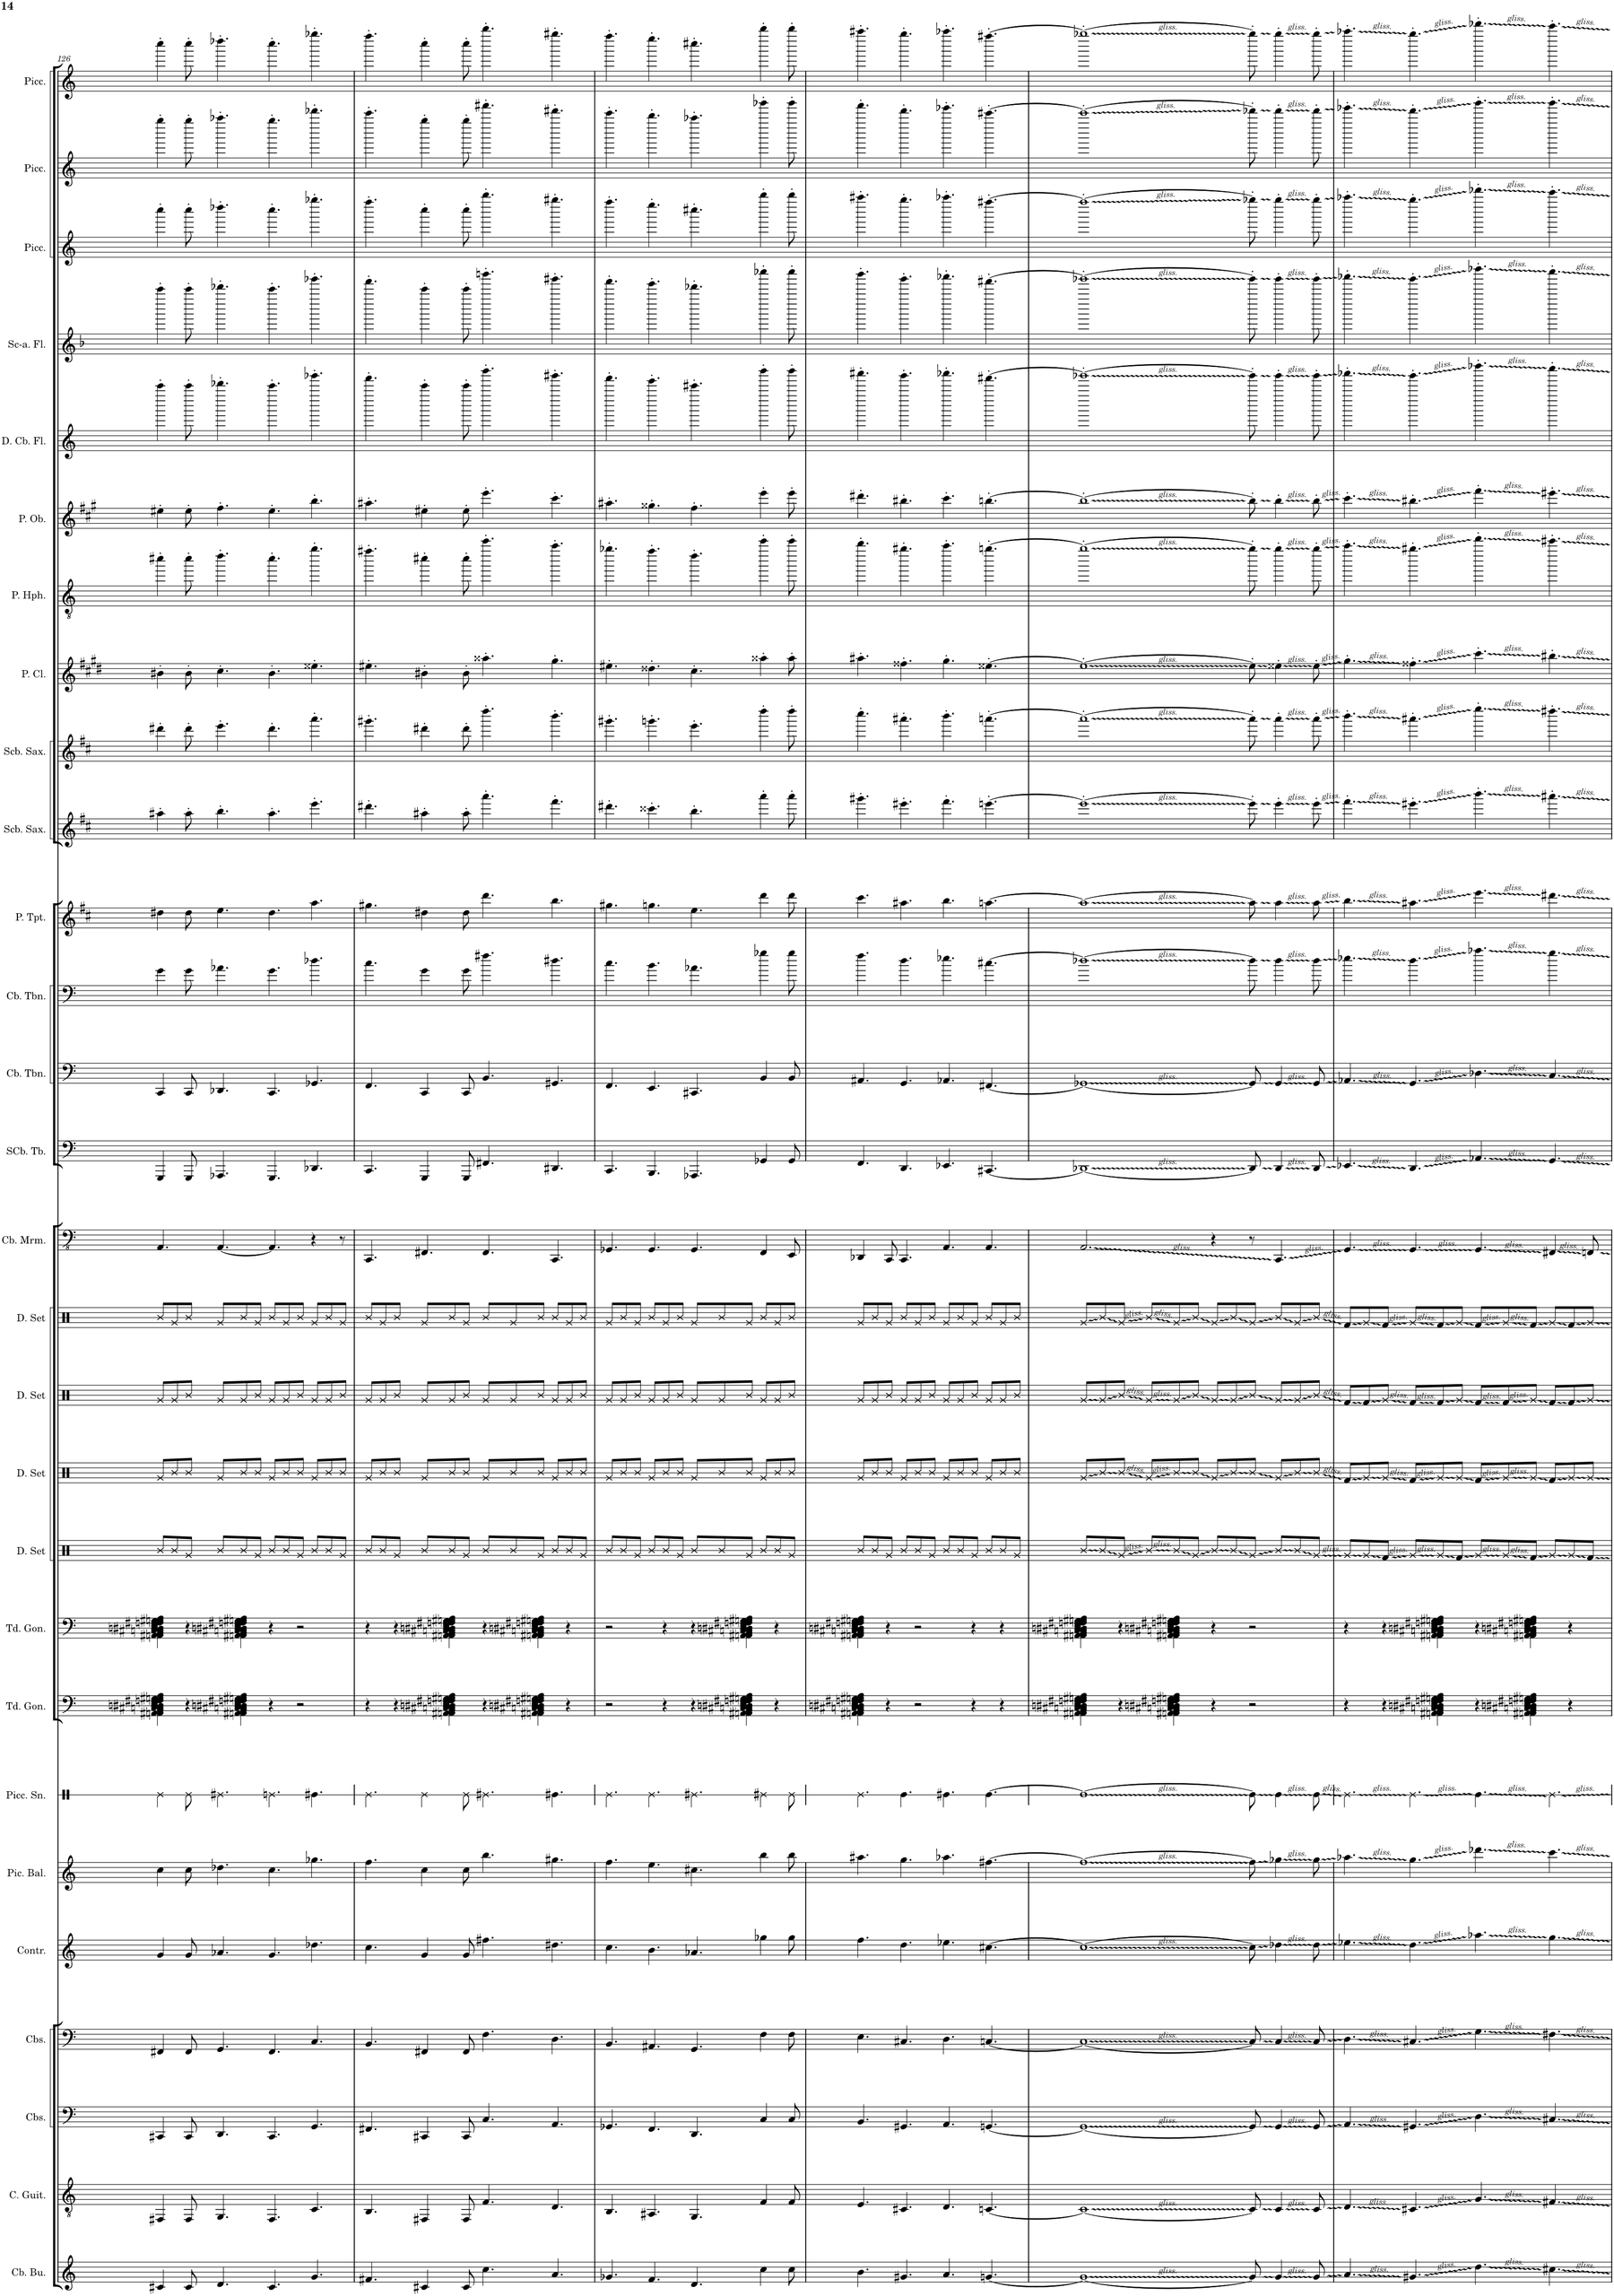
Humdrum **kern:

**kern	**kern	**kern	**kern	**kern	**kern	**kern	**kern	**kern	**kern	**kern	**kern	**kern	**kern	**kern	**kern	**kern	**kern	**kern	**kern	**kern	**kern	**kern
*part23	*part22	*part21	*part20	*part19	*part18	*part17	*part16	*part15	*part14	*part13	*part12	*part11	*part10	*part9	*part8	*part7	*part6	*part5	*part4	*part3	*part2	*part1
*staff23	*staff22	*staff21	*staff20	*staff19	*staff18	*staff17	*staff16	*staff15	*staff14	*staff13	*staff12	*staff11	*staff10	*staff9	*staff8	*staff7	*staff6	*staff5	*staff4	*staff3	*staff2	*staff1
*I"Contrabass Bugle	*I"Contra Guitar	*I"Contrabasses	*I"Contrabasses	*I"Contralto	*I"Piccolo Balalaika	*I"Tuned Gongs	*I"Tuned Gongs	*I"Contrabass Marimba	*I"Sub-Contrabass Tuba	*I"Contrabass Trombone	*I"Contrabass Trombone	*I"Piccolo Trumpet	*I"Subcontrabass Saxophone	*I"Subcontrabass Saxophone	*I"Piccolo Clarinet	*I"Piccolo Heckelphone	*I"Piccolo Oboe	*I"Double Contrabass Flute	*I"Sub Contra-alto Flute	*I"Piccolo	*I"Piccolo	*I"Piccolo
*I'Cb. Bu.	*I'C. Guit.	*I'Cbs.	*I'Cbs.	*I'Contr.	*I'Pic. Bal.	*I'Td. Gon.	*I'Td. Gon.	*I'Cb. Mrm.	*I'SCb. Tb.	*I'Cb. Tbn.	*I'Cb. Tbn.	*I'P. Tpt.	*I'Scb. Sax.	*I'Scb. Sax.	*I'P. Cl.	*I'P. Hph.	*I'P. Ob.	*I'D. Cb. Fl.	*I'Sc-a. Fl.	*I'Picc.	*I'Picc.	*I'Picc.
!!LO:PB:g=z
*clefG2	*clefGv2	*clefF4	*clefF4	*clefG2	*clefG2	*clefF4	*clefF4	*clefFv4	*clefF4	*clefF4	*clefF4	*clefG2	*clefG2	*clefG2	*clefG2	*clefGv2	*clefG2	*clefG2	*clefG2	*clefG2	*clefG2	*clefG2
*Trd14c24	*	*Trd7c12	*Trd7c12	*	*	*	*	*	*	*	*	*Trd-6c-10	*Trd22c38	*Trd22c38	*Trd-5c-8	*	*Trd-2c-3	*Trd21c36	*Trd17c29	*Trd-7c-12	*Trd-7c-12	*Trd-7c-12
*k[]	*k[]	*k[]	*k[]	*k[]	*k[]	*k[]	*k[]	*k[]	*k[]	*k[]	*k[]	*k[f#c#]	*k[f#c#]	*k[f#c#]	*k[f#c#g#d#]	*k[]	*k[f#c#g#]	*k[]	*k[b-]	*k[]	*k[]	*k[]
*M12/8	*M12/8	*M12/8	*M12/8	*M12/8	*M12/8	*M12/8	*M12/8	*M12/8	*M12/8	*M12/8	*M12/8	*M12/8	*M12/8	*M12/8	*M12/8	*M12/8	*M12/8	*M12/8	*M12/8	*M12/8	*M12/8	*M12/8
=126	=126	=126	=126	=126	=126	=126	=126	=126	=126	=126	=126	=126	=126	=126	=126	=126	=126	=126	=126	=126	=126	=126
4c#X/	4FF#X/	4CC#X/	4FF#X/	4g/	4cc\	4AAn\ 4AA#X\ 4BB\ 4Cn\ 4C#X\ 4Dn\ 4D#X\ 4E\ 4Fn\ 4F#X\ 4Gn\ 4G#X\ 4A\	4AAn\ 4AA#X\ 4BB\ 4Cn\ 4C#X\ 4Dn\ 4D#X\ 4E\ 4Fn\ 4F#X\ 4Gn\ 4G#X\ 4A\	4.AAA/	4GGG/	4CC/	4g\	4dd#X\	4aa#X'\	4ddd#X'\	4b#X'\	4ccc#X'\	4ee#X'\	4ccccc'\	4ccccc'\	4cccc'\	4gggg'\	4cccc'\
8c#/	8FF#/	8CC#/	8FF#/	8g/	8cc\	4r	4r	.	8GGG/	8CC/	8g\	8dd#\	8aa#'\	8ddd#'\	8b#'\	8ccc#'\	8ee#'\	8ccccc'\	8ccccc'\	8cccc'\	8gggg'\	8cccc'\
4.d/	4.GG/	4.DD/	4.GG/	4.a-X/	4.dd-X\	.	.	[4.AAA/	4.AAA-X/	4.DD-X/	4.a-X\	4.ee\	4.bb'\	4.eee'\	4.cc#'\	4.ddd'\	4.ff#'\	4.ddddd-X'\	4.ddddd-X'\	4.dddd-X'\	4.aaaa-X'\	4.dddd-X'\
.	.	.	.	.	.	4AAn\ 4AA#X\ 4BB\ 4Cn\ 4C#X\ 4Dn\ 4D#X\ 4E\ 4Fn\ 4F#X\ 4Gn\ 4G#X\ 4A\	4AAn\ 4AA#X\ 4BB\ 4Cn\ 4C#X\ 4Dn\ 4D#X\ 4E\ 4Fn\ 4F#X\ 4Gn\ 4G#X\ 4A\	.	.	.	.	.	.	.	.	.	.	.	.	.	.	.
4.c#/	4.FF#/	4.CC#/	4.FF#/	4.g/	4.cc\	4r	4r	4.AAA/]	4.GGG/	4.CC/	4.g\	4.dd#\	4.aa#'\	4.ddd#'\	4.b#'\	4.ccc#'\	4.ee#'\	4.ccccc'\	4.ccccc'\	4.cccc'\	4.gggg'\	4.cccc'\
.	.	.	.	.	.	2r	2r	.	.	.	.	.	.	.	.	.	.	.	.	.	.	.
4.g/	4.C/	4.GG/	4.C/	4.dd-X\	4.gg-X\	.	.	4r	4.DD-X/	4.GG-X/	4.dd-X\	4.aa\	4.eee'\	4.aaa'\	4.ee##X'\	4.ggg'\	4.bb'\	4.ggggg-X'\	4.ggggg-X'\	4.gggg-X'\	4.ddddd-X'\	4.gggg-X'\
.	.	.	.	.	.	.	.	8r	.	.	.	.	.	.	.	.	.	.	.	.	.	.
=127	=127	=127	=127	=127	=127	=127	=127	=127	=127	=127	=127	=127	=127	=127	=127	=127	=127	=127	=127	=127	=127	=127
4.f#X/	4.BB/	4.FF#X/	4.BB/	4.cc\	4.ff\	4r	4r	4.CCC/	4.CC/	4.FF/	4.cc\	4.gg#X\	4.ddd#X'\	4.ggg#X'\	4.ee#X'\	4.fff#X'\	4.aa#X'\	4.fffff'\	4.fffff'\	4.ffff'\	4.ccccc'\	4.ffff'\
.	.	.	.	.	.	4r	4r	.	.	.	.	.	.	.	.	.	.	.	.	.	.	.
4c#X/	4FF#X/	4CC#X/	4FF#X/	4g/	4cc\	.	.	4.FFF#X/	4GGG/	4CC/	4g\	4dd#X\	4aa#X'\	4ddd#X'\	4b#X'\	4ccc#X'\	4ee#X'\	4ccccc'\	4ccccc'\	4cccc'\	4gggg'\	4cccc'\
.	.	.	.	.	.	4AAn\ 4AA#X\ 4BB\ 4Cn\ 4C#X\ 4Dn\ 4D#X\ 4E\ 4Fn\ 4F#X\ 4Gn\ 4G#X\ 4A\	4AAn\ 4AA#X\ 4BB\ 4Cn\ 4C#X\ 4Dn\ 4D#X\ 4E\ 4Fn\ 4F#X\ 4Gn\ 4G#X\ 4A\	.	.	.	.	.	.	.	.	.	.	.	.	.	.	.
8c#/	8FF#/	8CC#/	8FF#/	8g/	8cc\	.	.	.	8GGG/	8CC/	8g\	8dd#\	8aa#'\	8ddd#'\	8b#'\	8ccc#'\	8ee#'\	8ccccc'\	8ccccc'\	8cccc'\	8gggg'\	8cccc'\
4.cc\	4.F/	4.C/	4.F\	4.ff#X\	4.bb\	4r	4r	4.FFF#/	4.FF#X/	4.BB/	4.ff#X\	4.ddd\	4.aaa'\	4.dddd'\	4.aa##X'\	4.cccc'\	4.eee'\	4.bbbbb'\	4.bbbbbn'\	4.bbbb'\	4.fffff#X'\	4.bbbb'\
.	.	.	.	.	.	4AAn\ 4AA#X\ 4BB\ 4Cn\ 4C#X\ 4Dn\ 4D#X\ 4E\ 4Fn\ 4F#X\ 4Gn\ 4G#X\ 4A\	4AAn\ 4AA#X\ 4BB\ 4Cn\ 4C#X\ 4Dn\ 4D#X\ 4E\ 4Fn\ 4F#X\ 4Gn\ 4G#X\ 4A\	.	.	.	.	.	.	.	.	.	.	.	.	.	.	.
4.a/	4.D/	4.AA/	4.D\	4.dd#X\	4.gg#X\	.	.	4.CCC/	4.DD#X/	4.GG#X/	4.dd#X\	4.bb\	4.fff#'\	4.bbb'\	4.gg#'\	4.aaa'\	4.ccc#'\	4.ggggg#X'\	4.ggggg#X'\	4.gggg#X'\	4.ddddd#X'\	4.gggg#X'\
.	.	.	.	.	.	4r	4r	.	.	.	.	.	.	.	.	.	.	.	.	.	.	.
=128	=128	=128	=128	=128	=128	=128	=128	=128	=128	=128	=128	=128	=128	=128	=128	=128	=128	=128	=128	=128	=128	=128
4.g-X/	4.BB/	4.GG-X/	4.BB/	4.cc\	4.ff\	2r	2r	4.GGG-X/	4.CC/	4.FF/	4.cc\	4.gg#X\	4.ddd#X'\	4.ggg#X'\	4.ee#X'\	4.ggg-X'\	4.aa#X'\	4.fffff'\	4.fffff'\	4.ffff'\	4.ccccc'\	4.ffff'\
4.f/	4.AA#X/	4.FF/	4.AA#X/	4.b\	4.ee\	.	.	4.GGG-/	4.BBB/	4.EE/	4.b\	4.ggn\	4.ccc##X'\	4.gggn'\	4.dd##X'\	4.fff'\	4.gg##X'\	4.eeeee'\	4.eeeee'\	4.eeee'\	4.bbbb'\	4.eeee'\
.	.	.	.	.	.	4r	4r	.	.	.	.	.	.	.	.	.	.	.	.	.	.	.
4.d/	4.GG/	4.DD/	4.GG/	4.a-X/	4.cc#X\	4r	4r	4.GGG-/	4.AAA-X/	4.CC#X/	4.a-X\	4.ee\	4.bb'\	4.eee'\	4.cc#'\	4.ddd'\	4.ff#'\	4.ccccc#X'\	4.ddddd-X'\	4.cccc#X'\	4.aaaa-X'\	4.cccc#X'\
.	.	.	.	.	.	4AAn\ 4AA#X\ 4BB\ 4Cn\ 4C#X\ 4Dn\ 4D#X\ 4E\ 4Fn\ 4F#X\ 4Gn\ 4G#X\ 4A\	4AAn\ 4AA#X\ 4BB\ 4Cn\ 4C#X\ 4Dn\ 4D#X\ 4E\ 4Fn\ 4F#X\ 4Gn\ 4G#X\ 4A\	.	.	.	.	.	.	.	.	.	.	.	.	.	.	.
4cc\	4F/	4C/	4F\	4gg-X\	4bb\	.	.	4FFF/	4GG-X/	4BB/	4gg-X\	4ddd\	4aaa'\	4dddd'\	4aa##X'\	4cccc'\	4eee'\	4bbbbb'\	4cccccc-X'\	4bbbb'\	4ggggg-X'\	4bbbb'\
.	.	.	.	.	.	4r	4r	.	.	.	.	.	.	.	.	.	.	.	.	.	.	.
8cc\	8F/	8C/	8F\	8gg-\	8bb\	.	.	8EEE/	8GG-/	8BB/	8gg-\	8ddd\	8aaa'\	8dddd'\	8aa##'\	8cccc'\	8eee'\	8bbbbb'\	8cccccc-'\	8bbbb'\	8ggggg-'\	8bbbb'\
=129	=129	=129	=129	=129	=129	=129	=129	=129	=129	=129	=129	=129	=129	=129	=129	=129	=129	=129	=129	=129	=129	=129
4.b\	4.E/	4.BB/	4.E\	4.ff\	4.aa#X\	4AAn\ 4AA#X\ 4BB\ 4Cn\ 4C#X\ 4Dn\ 4D#X\ 4E\ 4Fn\ 4F#X\ 4Gn\ 4G#X\ 4A\	4AAn\ 4AA#X\ 4BB\ 4Cn\ 4C#X\ 4Dn\ 4D#X\ 4E\ 4Fn\ 4F#X\ 4Gn\ 4G#X\ 4A\	4DDD-X/	4.FF/	4.AA#X/	4.ff\	4.ccc#\	4.ggg#X'\	4.cccc#'\	4.aa#X'\	4.bbb'\	4.ddd#X'\	4.aaaaa#X'\	4.bbbbb-'\	4.aaaa#X'\	4.fffff'\	4.aaaa#X'\
.	.	.	.	.	.	4r	4r	8CCC/	.	.	.	.	.	.	.	.	.	.	.	.	.	.
4.g#X/	4.C#X/	4.GG#X/	4.C#X/	4.dd\	4.gg\	.	.	4.CCC/	4.DD/	4.GG/	4.dd\	4.aa#X\	4.eee#X'\	4.aaa#X'\	4.ff##X'\	4.ggg#X'\	4.bb#X'\	4.ggggg'\	4.ggggg'\	4.gggg'\	4.ddddd'\	4.gggg'\
.	.	.	.	.	.	2r	2r	.	.	.	.	.	.	.	.	.	.	.	.	.	.	.
4.a/	4.D/	4.AA/	4.D\	4.ee-X\	4.aa-X\	.	.	4.AAA/	4.EE-X/	4.AA-X/	4.ee-X\	4.bb\	4.fff#'\	4.bbb'\	4.gg#'\	4.aaa'\	4.ccc#'\	4.aaaaa-X'\	4.aaaaa-X'\	4.aaaa-X'\	4.eeeee-X'\	4.aaaa-X'\
.	.	.	.	.	.	4r	4r	.	.	.	.	.	.	.	.	.	.	.	.	.	.	.
[4.gn/	[4.Cn/	[4.GGn/	[4.Cn/	[4.cc#X\	[4.ff#X\	.	.	4.AAA/	[4.CC#X/	[4.FF#X/	[4.cc#X\	[4.aan\	[4.eeen'\	[4.aaan'\	[4.ee##X'\	[4.gggn'\	[4.bbn'\	[4.fffff#X'\	[4.fffff#X'\	[4.ffff#X'\	[4.ccccc#X'\	[4.ffff#X'\
.	.	.	.	.	.	4r	4r	.	.	.	.	.	.	.	.	.	.	.	.	.	.	.
=130	=130	=130	=130	=130	=130	=130	=130	=130	=130	=130	=130	=130	=130	=130	=130	=130	=130	=130	=130	=130	=130	=130
1g_	1C_	1GG_	1C_	1cc#_	1ff#_	4AAn\ 4AA#X\ 4BB\ 4Cn\ 4C#X\ 4Dn\ 4D#X\ 4E\ 4Fn\ 4F#X\ 4Gn\ 4G#X\ 4A\	4AAn\ 4AA#X\ 4BB\ 4Cn\ 4C#X\ 4Dn\ 4D#X\ 4E\ 4Fn\ 4F#X\ 4Gn\ 4G#X\ 4A\	2.AAA/	1DD-X_	1GG-X_	1dd-X_	1aa_	1eee'_	1aaa'_	1ee##'_	1ggg'_	1bb'_	1ggggg-X'_	1ggggg-X'_	1ffff#'_	1ccccc#'_	1gggg-X'_
.	.	.	.	.	.	4r	4r	.	.	.	.	.	.	.	.	.	.	.	.	.	.	.
.	.	.	.	.	.	4AAn\ 4AA#X\ 4BB\ 4Cn\ 4C#X\ 4Dn\ 4D#X\ 4E\ 4Fn\ 4F#X\ 4Gn\ 4G#X\ 4A\	4AAn\ 4AA#X\ 4BB\ 4Cn\ 4C#X\ 4Dn\ 4D#X\ 4E\ 4Fn\ 4F#X\ 4Gn\ 4G#X\ 4A\	.	.	.	.	.	.	.	.	.	.	.	.	.	.	.
.	.	.	.	.	.	4r	4r	4r	.	.	.	.	.	.	.	.	.	.	.	.	.	.
8g/]	8C/]	8GG/]	8C/]	8cc#\]	8ff#\]	2r	2r	8r	8DD-/]	8GG-/]	8dd-\]	8aa\]	8eee'\]	8aaa'\]	8ee##'\]	8ggg'\]	8bb'\]	8ggggg-'\]	8ggggg-'\]	8gggg-X'\]	8ddddd-X'\]	8gggg-'\]
4g/	4C/	4GG/	4C/	4dd-X\	4gg-X\	.	.	4.CCC/	4DD-/	4GG-/	4dd-\	4aa\	4eee'\	4aaa'\	4ee##X'\	4ggg'\	4bb'\	4ggggg-'\	4ggggg-'\	4gggg-'\	4ddddd-'\	4gggg-'\
8g/	8C/	8GG/	8C/	8dd-\	8gg-\	.	.	.	8DD-/	8GG-/	8dd-\	8aa\	8eee'\	8aaa'\	8ee##'\	8ggg'\	8bb'\	8ggggg-'\	8ggggg-'\	8gggg-'\	8ddddd-'\	8gggg-'\
=131	=131	=131	=131	=131	=131	=131	=131	=131	=131	=131	=131	=131	=131	=131	=131	=131	=131	=131	=131	=131	=131	=131
4.a/	4.D/	4.AA/	4.D\	4.ee-X\	4.aa-X\	4r	4r	4.GGG/	4.EE-X/	4.AA-X/	4.ee-X\	4.bb\	4.fff#'\	4.bbb'\	4.gg#'\	4.aaa'\	4.ccc#'\	4.aaaaa-X'\	4.aaaaa-X'\	4.aaaa-X'\	4.eeeee-X'\	4.aaaa-X'\
.	.	.	.	.	.	4r	4r	.	.	.	.	.	.	.	.	.	.	.	.	.	.	.
4.g#X/	4.C#X/	4.GG#X/	4.C#X/	4.dd\	4.gg\	.	.	4.GGG/	4.DD/	4.GG/	4.dd\	4.aa#X\	4.eee#X'\	4.aaa#X'\	4.ff##X'\	4.ggg#X'\	4.bb#X'\	4.ggggg'\	4.ggggg'\	4.gggg'\	4.ddddd'\	4.gggg'\
.	.	.	.	.	.	4AAn\ 4AA#X\ 4BB\ 4Cn\ 4C#X\ 4Dn\ 4D#X\ 4E\ 4Fn\ 4F#X\ 4Gn\ 4G#X\ 4A\	4AAn\ 4AA#X\ 4BB\ 4Cn\ 4C#X\ 4Dn\ 4D#X\ 4E\ 4Fn\ 4F#X\ 4Gn\ 4G#X\ 4A\	.	.	.	.	.	.	.	.	.	.	.	.	.	.	.
4.dd\	4.G/	4.D\	4.G\	4.aa-X\	4.ddd-X\	4r	4r	4.GGG/	4.AA-X/	4.D-X\	4.aa-X\	4.eee\	4.bbb'\	4.eeee'\	4.ccc#'\	4.dddd'\	4.fff#'\	4.dddddd-X'\	4.dddddd-X'\	4.ddddd-X'\	4.ggggg'\	4.ddddd-X'\
.	.	.	.	.	.	4AAn\ 4AA#X\ 4BB\ 4Cn\ 4C#X\ 4Dn\ 4D#X\ 4E\ 4Fn\ 4F#X\ 4Gn\ 4G#X\ 4A\	4AAn\ 4AA#X\ 4BB\ 4Cn\ 4C#X\ 4Dn\ 4D#X\ 4E\ 4Fn\ 4F#X\ 4Gn\ 4G#X\ 4A\	.	.	.	.	.	.	.	.	.	.	.	.	.	.	.
4.cc#X\	4.F#X/	4.C#X/	4.F#X\	4.gg\	4.ccc\	.	.	4FFF#X/	4.GG/	4.C/	4.gg\	4.ddd#X\	4.aaa#X'\	4.dddd#X'\	4.bb#X'\	4.cccc#X'\	4.eee#X'\	4.cccccc'\	4.cccccc'\	4.ccccc'\	4.ggggg'\	4.ccccc'\
.	.	.	.	.	.	4r	4r	.	.	.	.	.	.	.	.	.	.	.	.	.	.	.
.	.	.	.	.	.	.	.	8FFFn/	.	.	.	.	.	.	.	.	.	.	.	.	.	.
=	=	=	=	=	=	=	=	=	=	=	=	=	=	=	=	=	=	=	=	=	=	=
*-	*-	*-	*-	*-	*-	*-	*-	*-	*-	*-	*-	*-	*-	*-	*-	*-	*-	*-	*-	*-	*-	*-
